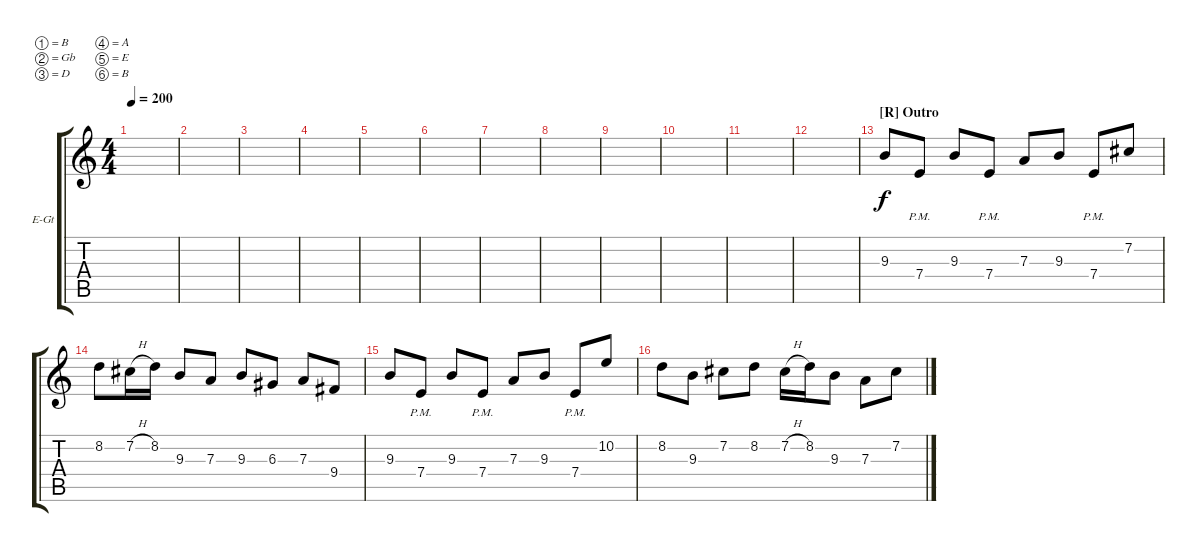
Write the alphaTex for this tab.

\defaultSystemsLayout 4
\bracketExtendMode groupsimilarinstruments
\firstSystemTrackNameOrientation horizontal
\otherSystemsTrackNameOrientation horizontal
\track ("Lead Melody Guitar" "E-Gt") {instrument overdrivenguitar}
\staff {score tabs}
\tuning (B3 Gb3 D3 A2 E2 B1)
\ts (4 4)
\tempo 200
\clef g2
\ks c
|
|
|
|
|
|
|
|
|
|
|
|
\section ("R" "Outro")
9.3.8 7.4{pm}.8 9.3.8 7.4{pm}.8 7.3.8 9.3.8 7.4{pm}.8 7.2.8 |
8.2.8 7.2{h}.16 8.2.16 9.3.8 7.3.8 9.3.8 6.3.8 7.3.8 9.4.8 |
9.3.8 7.4{pm}.8 9.3.8 7.4{pm}.8 7.3.8 9.3.8 7.4{pm}.8 10.2.8 |
8.2.8 9.3.8 7.2.8 8.2.8 7.2{h}.16 8.2.16 9.3.8 7.3.8 7.2.8
